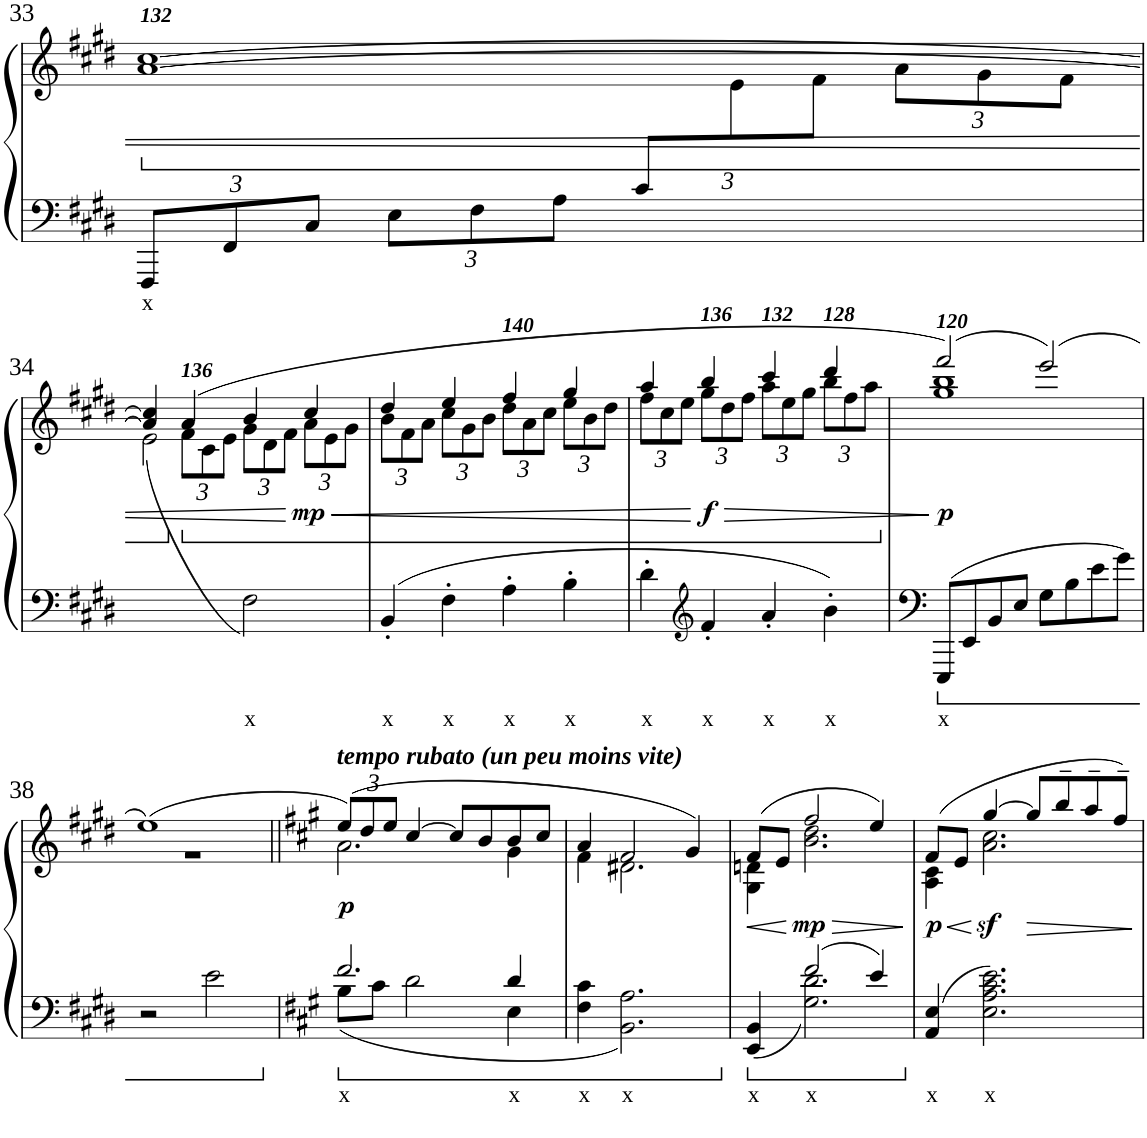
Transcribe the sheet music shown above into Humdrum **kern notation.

**kern	**text	**kern	**dynam
*part1	*part1	*part1	*part1
*staff2	*staff2	*staff1	*staff1/2
*I"Piano	*	*	*
*I'Pno	*	*	*
!!LO:PB:g=z
*clefF4	*	*clefG2	*
*k[f#c#g#d#]	*	*k[f#c#g#d#]	*
*M4/4	*	*M4/4	*
*Xbrackettup	*	*	*
=33	=33	=33	=33
!	!LO:LY:b	!	!
*	*	*ped	*
*	*	*^	*
*	*	*	*^	*
!	!	!LO:TX:a:Bi:t=132	!	!	!
12FFF#/L	x	[1a [1cc#	2.ryy	12%7ryy	.
12FF#/	.	.	.	.	.
12C#/J	.	.	.	.	.
12E\L	.	.	.	.	.
12F#\	.	.	.	.	.
12A\J	.	.	.	.	.
12c#/L	.	.	.	.	.
6ryy	.	.	.	12e\	.
.	.	.	.	12f#\J	.
*	*	*	*Xbrackettup	*	*
4ryy	.	.	12a\L	4ryy	.
.	.	.	12g#\	.	.
.	.	.	12f#\J	.	.
!!LO:LB:g=z	!!	!!
=34	=34	=34	=34	=34	=34
2ryy	.	4a/] 4cc#/]	4ryy	(<2e\	.
*	*	*Xped	*	*	*
*	*	*ped	*	*	*
!	!	!LO:TX:a:Bi:t=136	!	!	!
.	.	(>4a/	12f#\L	.	.
.	.	.	12c#\	.	.
.	.	.	12e\J	.	.
!	!LO:LY:b	!	!	!	!
2F#\)	x	4b/	12g#\L	2ryy	.
.	.	.	12d#\	.	.
.	.	.	12f#\J	.	.
!	!	!	!	!	!LO:HP:b
!	!	!	!	!	!LO:DY:n=1:b
.	.	4cc#/	12a\L	.	< mp
.	.	.	12e\	.	.
.	.	.	12g#\J	.	.
*	*	*	*v	*v	*
=35	=35	=35	=35	=35
!	!LO:LY:b	!	!	!
4BB'/	x	4dd#/	12b\L	.
.	.	.	12f#\	.
.	.	.	12a\J	.
!	!LO:LY:b	!	!	!
4F#'\	x	4ee/	12cc#\L	.
.	.	.	12g#\	.
.	.	.	12b\J	.
!	!	!LO:TX:a:Bi:t=140	!	!
!	!LO:LY:b	!	!	!
4A'\	x	4ff#/	12dd#\L	.
.	.	.	12a\	.
.	.	.	12cc#\J	.
!	!LO:LY:b	!	!	!
4B'\	x	4gg#/	12ee\L	.
.	.	.	12b\	.
.	.	.	12dd#\J	.
=36	=36	=36	=36	=36
!	!LO:LY:b	!	!	!
4d#'\	x	4aa/	12ff#\L	.
.	.	.	12cc#\	.
.	.	.	12ee\J	.
*clefG2	*	*	*	*
!	!	!LO:TX:a:Bi:t=136	!	!
!	!LO:LY:b	!	!	!LO:HP:n=1:b
!	!	!	!	!LO:DY:n=1:b
4f#'/	x	4bb/	12gg#\L	[ > f
.	.	.	12dd#\	.
.	.	.	12ff#\J	.
!	!	!LO:TX:a:Bi:t=132	!	!
!	!LO:LY:b	!	!	!
4a'/	x	4ccc#/	12aa\L	.
.	.	.	12ee\	.
.	.	.	12gg#\J	.
!	!	!LO:TX:a:Bi:t=128	!	!
!	!LO:LY:b	!	!	!
4b'\	x	4ddd#/	12bb\L	.
.	.	.	12ff#\	.
.	.	.	12aa\J	.
*	*	*v	*v	*
.	.	.	]
=37	=37	=37	=37
!	!LO:LY:b	!	!
*	*	*Xped	*
*	*	*^	*
!	!	!LO:TX:a:Bi:t=120	!	!
!	!	!	!	!LO:DY:b
8EEE/L	x	(>2fff#/)	1gg# 1bb	p
8EE/	.	.	.	.
8BB/	.	.	.	.
8E/J	.	.	.	.
8G#\L	.	(>2eee/)	.	.
8B\	.	.	.	.
8e\	.	.	.	.
8g#\J	.	.	.	.
!!LO:LB:g=z	!!
=38	=38	=38	=38	=38
2r	.	(>1ee)	1r	.
2e\	.	.	.	.
=39||	=39||	=39||	=39||	=39||
*k[f#c#g#]	*	*k[f#c#g#]	*	*
*^	*	*	*	*
!	!	!	!LO:TX:a:Bi:t=tempo rubato (un peu moins vite)	!	!
!	!	!LO:LY:b	!	!	!LO:DY:b
2.f#/	8B\L	x	(>12ee/L)	2.a\	p
.	.	.	12dd/	.	.
.	8c#\J	.	.	.	.
.	.	.	12ee/J	.	.
.	2d\	.	[4cc#/	.	.
.	.	.	8cc#/L]	.	.
.	.	.	8b/	.	.
!	!	!LO:LY:b	!	!	!
4d/	4E\	x	8b/	4g#\	.
.	.	.	8cc#/J	.	.
*v	*v	*	*	*	*
=40	=40	=40	=40	=40
!	!LO:LY:b	!	!	!
4F#\ 4c#\	x	4a/	4f#\	.
!	!LO:LY:b	!	!	!
2.BB\ 2.A\	x	2f#/	2.d#X\	.
.	.	4g#/)	.	.
=41	=41	=41	=41	=41
!	!LO:LY:b	!	!	!LO:HP:b
*^	*	*	*	*
4EE/ 4BB/	4ryy	x	(>8f#/L	4G#\ 4dn\	<
.	.	.	8e/J	.	.
!	!	!LO:LY:b	!	!	!LO:HP:n=1:b
!	!	!	!	!	!LO:DY:n=1:b
2f#/	2.G#\ 2.d\	x	2ff#/	2.b\ 2.dd\	[ > mp
4e/	.	.	4ee/)	.	.
*v	*v	*	*	*	*
*	*	*v	*v	*
.	.	.	]
=42	=42	=42	=42
!	!LO:LY:b	!	!LO:HP:b
*	*	*^	*
!	!	!	!	!LO:DY:n=1:b
4AA/ 4E/	x	(>8f#/L	4A\ 4c#\	< p
.	.	8e/J	.	.
!	!LO:LY:b	!	!	!LO:DY:n=2:b
2.E\ 2.A\ 2.c#\ 2.e\	x	[4gg#/	2.a\ 2.cc#\	[ sf
!	!	!	!	!LO:HP:b
.	.	8gg#/L]	.	>
.	.	8bb~/	.	.
.	.	8aa~/	.	.
.	.	8ff#~/J)	.	.
*	*	*v	*v	*
.	.	.	]
=	=	=	=
*-	*-	*-	*-
